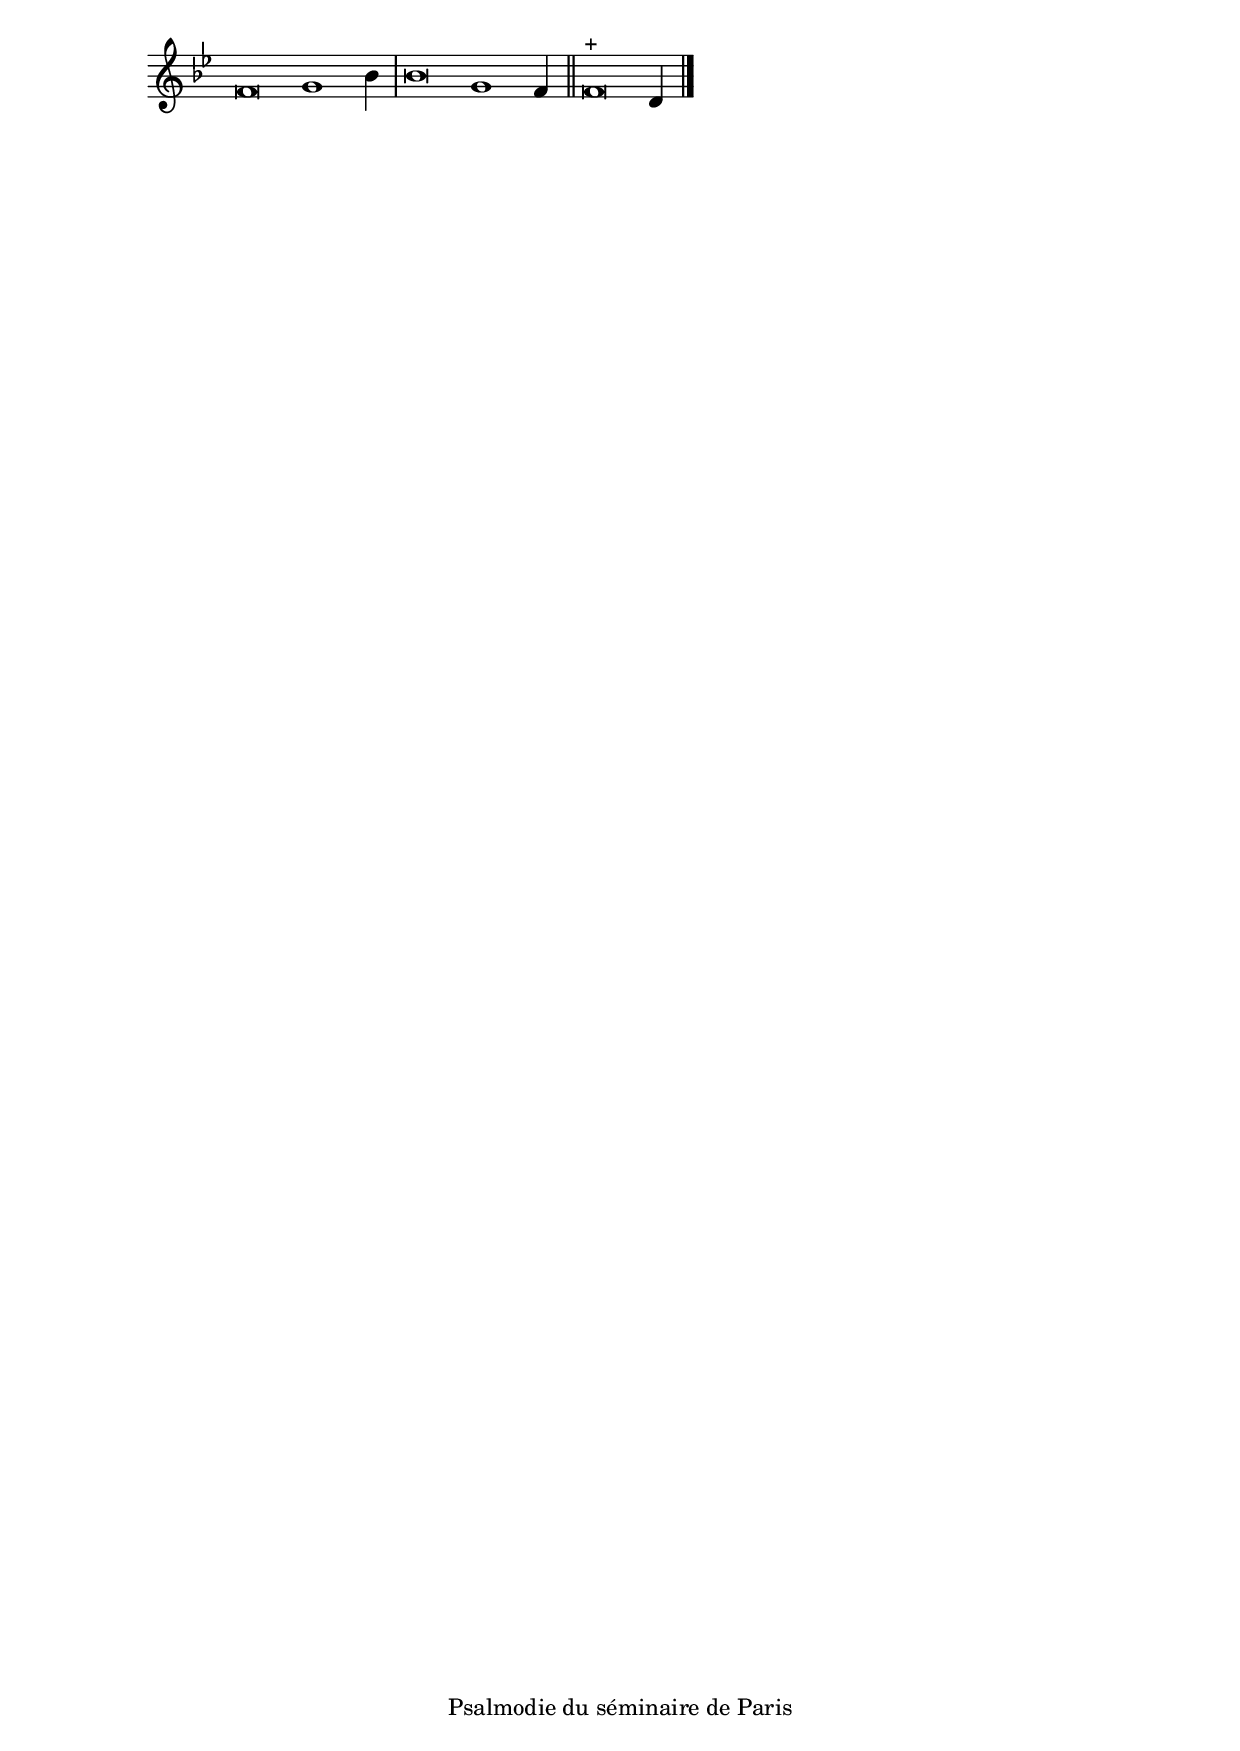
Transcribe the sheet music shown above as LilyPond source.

\version "2.20.0"
\language "italiano"

stemOff = \hide Staff.Stem
stemOn  = \undo \stemOff

\header {
  %title = "Psaume 134 I"
  %tagline = ##f
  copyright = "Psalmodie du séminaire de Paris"
}

\score {
  \new Staff \with { \remove "Time_signature_engraver" }
  \relative
  {
    \key sib \major
    \cadenzaOn
    \stemOff fa'\breve sol1 \stemOn sib4
    \bar "|"
    \stemOff sib\breve sol1 \stemOn fa4
    \bar "||"
    \stemOff fa\breve^\markup{+} \stemOn re4
    \bar "|."
  }
}